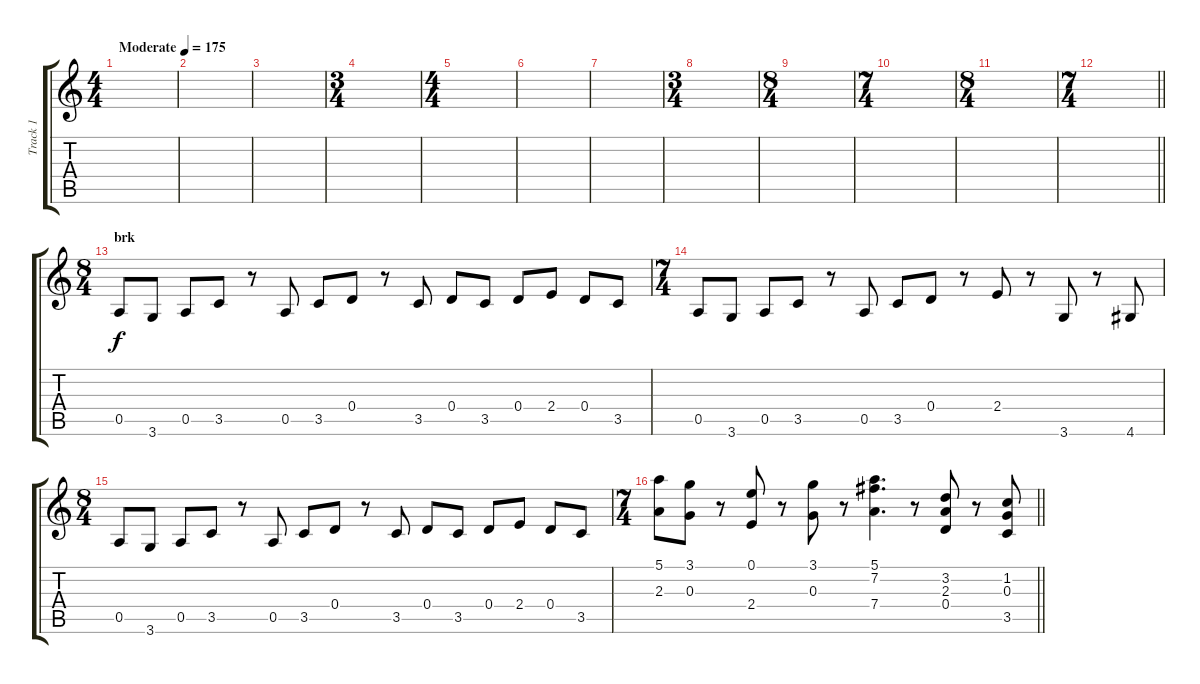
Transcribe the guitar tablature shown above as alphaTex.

\track ("Track 1" "Track 1") {instrument overdrivenguitar}
\staff {score tabs}
\tuning (E4 B3 G3 D3 A2 E2) {hide}
\ts (4 4)
\tempo (175 "Moderate")
\clef g2
\ks c
|
|
|
\ts (3 4)
|
\ts (4 4)
|
|
|
\ts (3 4)
|
\ts (8 4)
|
\ts (7 4)
|
\ts (8 4)
|
\ts (7 4)
\barLineRight lightlight
|
\ts (8 4)
\section ("" "brk")
0.5.8 3.6.8 0.5.8 3.5.8 r.8 0.5.8 3.5.8 0.4.8 r.8 3.5.8 0.4.8 3.5.8 0.4.8 2.4.8 0.4.8 3.5.8 |
\ts (7 4)
0.5.8 3.6.8 0.5.8 3.5.8 r.8 0.5.8 3.5.8 0.4.8 r.8 2.4.8 r.8 3.6.8 r.8 4.6.8 |
\ts (8 4)
0.5.8 3.6.8 0.5.8 3.5.8 r.8 0.5.8 3.5.8 0.4.8 r.8 3.5.8 0.4.8 3.5.8 0.4.8 2.4.8 0.4.8 3.5.8 |
\ts (7 4)
\barLineRight lightlight
(5.1 2.3).8 (3.1 0.3).8 r.8 (0.1 2.4).8 r.8 (3.1 0.3).8 r.8 (5.1 7.2 7.4).4{d} r.8 (3.2 2.3 0.4).8{instrument distortionguitar} r.8 (1.2 0.3 3.5).8
